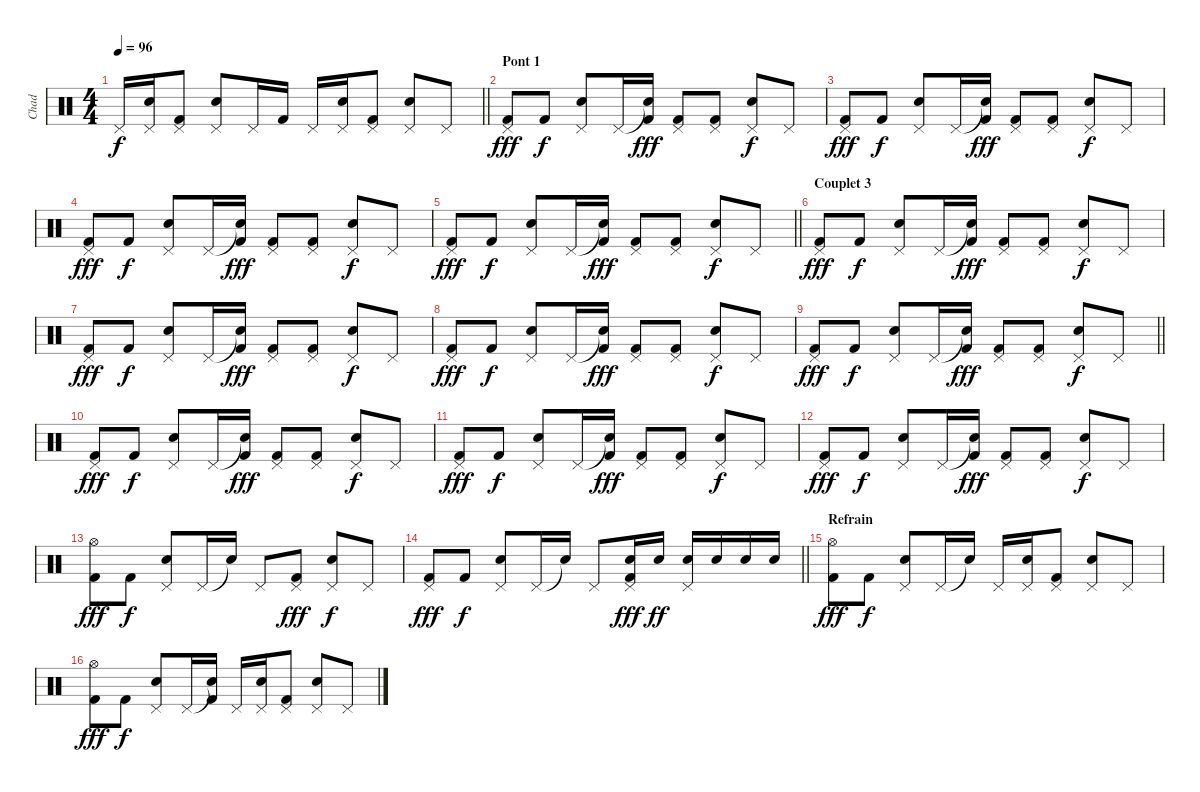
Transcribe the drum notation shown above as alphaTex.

\track ("Chad" "Chad") {instrument percussion}
\staff {score}
\articulation defaults
\ts (4 4)
\tempo 96
\clef neutral
\barLineRight lightlight
\ks c "Pedal Hi-Hat (hit)".16{dy f}
("Pedal Hi-Hat (hit)" "Snare (hit) 2").16 ("Pedal Hi-Hat (hit)" "Kick (hit) 2").8 ("Pedal Hi-Hat (hit)" "Snare (hit) 2").8 "Pedal Hi-Hat (hit)".16 "Kick (hit) 2".16 "Pedal Hi-Hat (hit)".16 ("Pedal Hi-Hat (hit)" "Snare (hit) 2").16 ("Pedal Hi-Hat (hit)" "Kick (hit) 2").8 ("Pedal Hi-Hat (hit)" "Snare (hit) 2").8 "Pedal Hi-Hat (hit)".8 |
\section ("" "Pont 1")
("Pedal Hi-Hat (hit)" "Kick (hit) 2").8{dy fff} "Kick (hit) 2".8{dy f} ("Pedal Hi-Hat (hit)" "Snare (hit) 2").8 "Pedal Hi-Hat (hit)".16 ("Snare (hit)"{t} "Kick (hit) 2").16{dy fff} ("Pedal Hi-Hat (hit)" "Kick (hit) 2").8 ("Pedal Hi-Hat (hit)" "Kick (hit) 2").8 ("Pedal Hi-Hat (hit)" "Snare (hit) 2").8{dy f} "Pedal Hi-Hat (hit)".8 |
("Pedal Hi-Hat (hit)" "Kick (hit) 2").8{dy fff} "Kick (hit) 2".8{dy f} ("Pedal Hi-Hat (hit)" "Snare (hit) 2").8 "Pedal Hi-Hat (hit)".16 ("Snare (hit)"{t} "Kick (hit) 2").16{dy fff} ("Pedal Hi-Hat (hit)" "Kick (hit) 2").8 ("Pedal Hi-Hat (hit)" "Kick (hit) 2").8 ("Pedal Hi-Hat (hit)" "Snare (hit) 2").8{dy f} "Pedal Hi-Hat (hit)".8 |
("Pedal Hi-Hat (hit)" "Kick (hit) 2").8{dy fff} "Kick (hit) 2".8{dy f} ("Pedal Hi-Hat (hit)" "Snare (hit) 2").8 "Pedal Hi-Hat (hit)".16 ("Snare (hit)"{t} "Kick (hit) 2").16{dy fff} ("Pedal Hi-Hat (hit)" "Kick (hit) 2").8 ("Pedal Hi-Hat (hit)" "Kick (hit) 2").8 ("Pedal Hi-Hat (hit)" "Snare (hit) 2").8{dy f} "Pedal Hi-Hat (hit)".8 |
\barLineRight lightlight
("Pedal Hi-Hat (hit)" "Kick (hit) 2").8{dy fff} "Kick (hit) 2".8{dy f} ("Pedal Hi-Hat (hit)" "Snare (hit) 2").8 "Pedal Hi-Hat (hit)".16 ("Snare (hit)"{t} "Kick (hit) 2").16{dy fff} ("Pedal Hi-Hat (hit)" "Kick (hit) 2").8 ("Pedal Hi-Hat (hit)" "Kick (hit) 2").8 ("Pedal Hi-Hat (hit)" "Snare (hit) 2").8{dy f} "Pedal Hi-Hat (hit)".8 |
\section ("" "Couplet 3")
("Pedal Hi-Hat (hit)" "Kick (hit) 2").8{dy fff} "Kick (hit) 2".8{dy f} ("Pedal Hi-Hat (hit)" "Snare (hit) 2").8 "Pedal Hi-Hat (hit)".16 ("Snare (hit)"{t} "Kick (hit) 2").16{dy fff} ("Pedal Hi-Hat (hit)" "Kick (hit) 2").8 ("Pedal Hi-Hat (hit)" "Kick (hit) 2").8 ("Pedal Hi-Hat (hit)" "Snare (hit) 2").8{dy f} "Pedal Hi-Hat (hit)".8 |
("Pedal Hi-Hat (hit)" "Kick (hit) 2").8{dy fff} "Kick (hit) 2".8{dy f} ("Pedal Hi-Hat (hit)" "Snare (hit) 2").8 "Pedal Hi-Hat (hit)".16 ("Snare (hit)"{t} "Kick (hit) 2").16{dy fff} ("Pedal Hi-Hat (hit)" "Kick (hit) 2").8 ("Pedal Hi-Hat (hit)" "Kick (hit) 2").8 ("Pedal Hi-Hat (hit)" "Snare (hit) 2").8{dy f} "Pedal Hi-Hat (hit)".8 |
("Pedal Hi-Hat (hit)" "Kick (hit) 2").8{dy fff} "Kick (hit) 2".8{dy f} ("Pedal Hi-Hat (hit)" "Snare (hit) 2").8 "Pedal Hi-Hat (hit)".16 ("Snare (hit)"{t} "Kick (hit) 2").16{dy fff} ("Pedal Hi-Hat (hit)" "Kick (hit) 2").8 ("Pedal Hi-Hat (hit)" "Kick (hit) 2").8 ("Pedal Hi-Hat (hit)" "Snare (hit) 2").8{dy f} "Pedal Hi-Hat (hit)".8 |
\barLineRight lightlight
("Pedal Hi-Hat (hit)" "Kick (hit) 2").8{dy fff} "Kick (hit) 2".8{dy f} ("Pedal Hi-Hat (hit)" "Snare (hit) 2").8 "Pedal Hi-Hat (hit)".16 ("Snare (hit)"{t} "Kick (hit) 2").16{dy fff} ("Pedal Hi-Hat (hit)" "Kick (hit) 2").8 ("Pedal Hi-Hat (hit)" "Kick (hit) 2").8 ("Pedal Hi-Hat (hit)" "Snare (hit) 2").8{dy f} "Pedal Hi-Hat (hit)".8 |
("Pedal Hi-Hat (hit)" "Kick (hit) 2").8{dy fff} "Kick (hit) 2".8{dy f} ("Pedal Hi-Hat (hit)" "Snare (hit) 2").8 "Pedal Hi-Hat (hit)".16 ("Snare (hit)"{t} "Kick (hit) 2").16{dy fff} ("Pedal Hi-Hat (hit)" "Kick (hit) 2").8 ("Pedal Hi-Hat (hit)" "Kick (hit) 2").8 ("Pedal Hi-Hat (hit)" "Snare (hit) 2").8{dy f} "Pedal Hi-Hat (hit)".8 |
("Pedal Hi-Hat (hit)" "Kick (hit) 2").8{dy fff} "Kick (hit) 2".8{dy f} ("Pedal Hi-Hat (hit)" "Snare (hit) 2").8 "Pedal Hi-Hat (hit)".16 ("Snare (hit)"{t} "Kick (hit) 2").16{dy fff} ("Pedal Hi-Hat (hit)" "Kick (hit) 2").8 ("Pedal Hi-Hat (hit)" "Kick (hit) 2").8 ("Pedal Hi-Hat (hit)" "Snare (hit) 2").8{dy f} "Pedal Hi-Hat (hit)".8 |
("Pedal Hi-Hat (hit)" "Kick (hit) 2").8{dy fff} "Kick (hit) 2".8{dy f} ("Pedal Hi-Hat (hit)" "Snare (hit) 2").8 "Pedal Hi-Hat (hit)".16 ("Snare (hit)"{t} "Kick (hit) 2").16{dy fff} ("Pedal Hi-Hat (hit)" "Kick (hit) 2").8 ("Pedal Hi-Hat (hit)" "Kick (hit) 2").8 ("Pedal Hi-Hat (hit)" "Snare (hit) 2").8{dy f} "Pedal Hi-Hat (hit)".8 |
("Hi-Hat (open)" "Kick (hit) 2").8{dy fff} "Kick (hit) 2".8{dy f} ("Pedal Hi-Hat (hit)" "Snare (hit) 2").8 "Pedal Hi-Hat (hit)".16 "Snare (hit)"{t}.16 "Pedal Hi-Hat (hit)".8 ("Pedal Hi-Hat (hit)" "Kick (hit) 2").8{dy fff} ("Pedal Hi-Hat (hit)" "Snare (hit) 2").8{dy f} "Pedal Hi-Hat (hit)".8 |
\barLineRight lightlight
("Pedal Hi-Hat (hit)" "Kick (hit) 2").8{dy fff} "Kick (hit) 2".8{dy f} ("Pedal Hi-Hat (hit)" "Snare (hit) 2").8 "Pedal Hi-Hat (hit)".16 "Snare (hit)"{t}.16 "Pedal Hi-Hat (hit)".8 ("Pedal Hi-Hat (hit)" "Snare (hit) 2" "Kick (hit) 2").16{dy fff} "Snare (hit) 2".16{dy ff} ("Pedal Hi-Hat (hit)" "Snare (hit) 2").16 "Snare (hit) 2".16 "Snare (hit) 2".16 "Snare (hit) 2".16 |
\section ("" "Refrain")
("Hi-Hat (open)" "Kick (hit) 2").8{dy fff} "Kick (hit) 2".8{dy f} ("Pedal Hi-Hat (hit)" "Snare (hit) 2").8 "Pedal Hi-Hat (hit)".16 "Snare (hit)"{t}.16 "Pedal Hi-Hat (hit)".16 ("Pedal Hi-Hat (hit)" "Snare (hit) 2").16 ("Pedal Hi-Hat (hit)" "Kick (hit) 2").8 ("Pedal Hi-Hat (hit)" "Snare (hit) 2").8 "Pedal Hi-Hat (hit)".8 |
("Hi-Hat (open)" "Kick (hit) 2").8{dy fff} "Kick (hit) 2".8{dy f} ("Pedal Hi-Hat (hit)" "Snare (hit) 2").8 "Pedal Hi-Hat (hit)".16 ("Snare (hit)"{t} "Kick (hit) 2").16 "Pedal Hi-Hat (hit)".16 ("Pedal Hi-Hat (hit)" "Snare (hit) 2").16 ("Pedal Hi-Hat (hit)" "Kick (hit) 2").8 ("Pedal Hi-Hat (hit)" "Snare (hit) 2").8 "Pedal Hi-Hat (hit)".8
